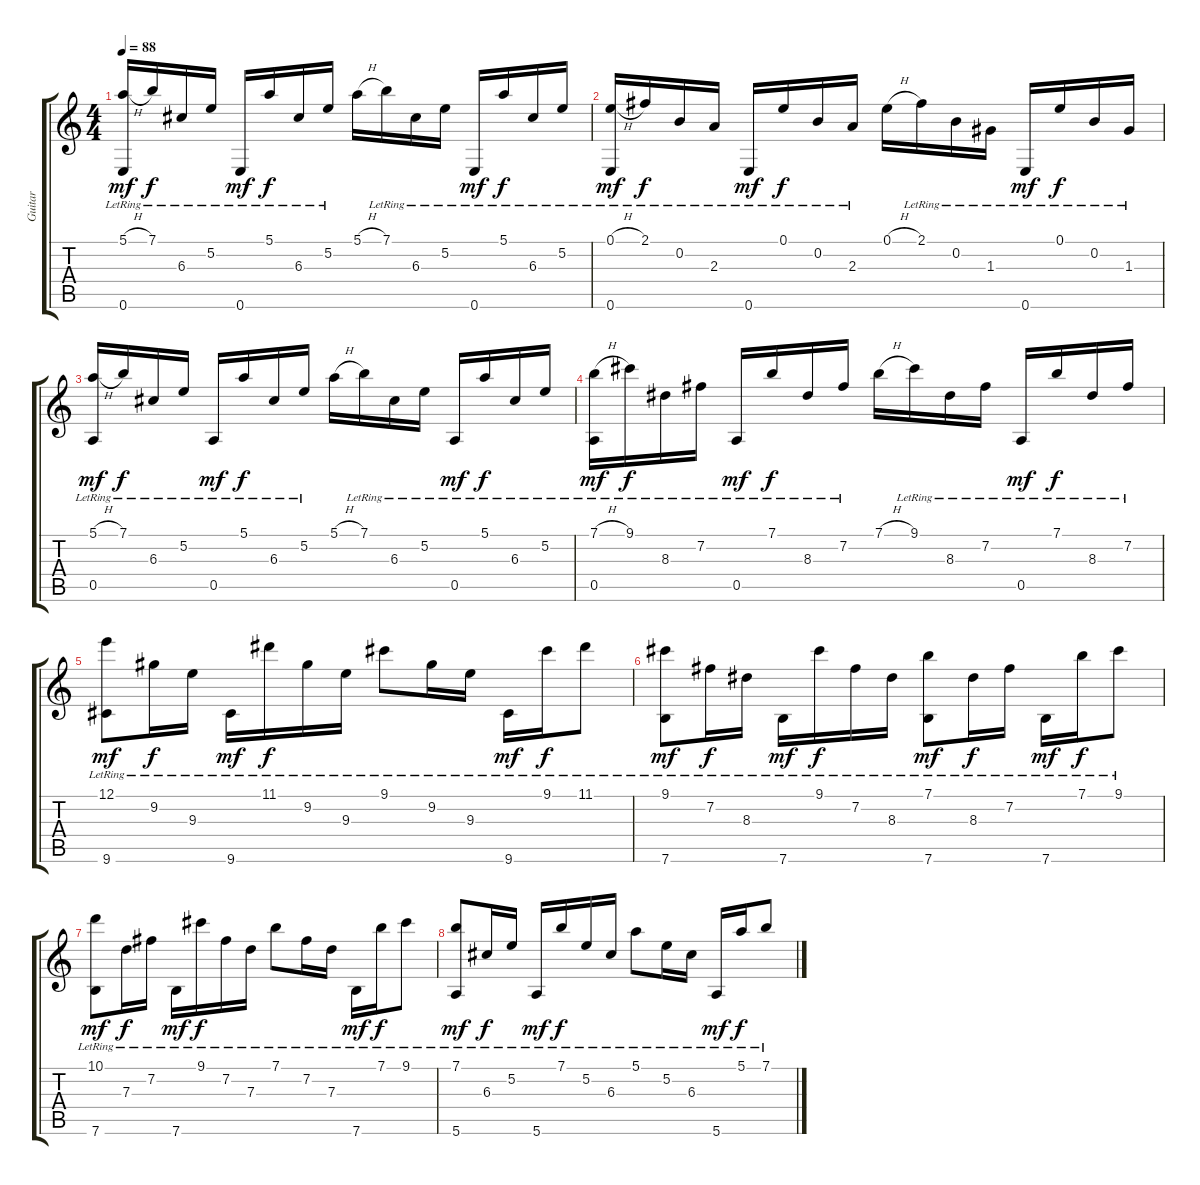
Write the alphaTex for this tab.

\track ("Guitar" "Guitar") {instrument acousticguitarsteel}
\staff {score tabs}
\tuning (E4 B3 G3 D3 A2 E2) {hide}
\ts (4 4)
\section ("" "")
\tempo 88
\clef g2
\ks c
(5.1{h} 0.6{lr}).16{dy mf} 7.1{lr}.16{dy f} 6.3{lr}.16 5.2{lr}.16 0.6{lr}.16{dy mf} 5.1{lr}.16{dy f} 6.3{lr}.16 5.2{lr}.16 5.1{h}.16 7.1{lr}.16 6.3{lr}.16 5.2{lr}.16 0.6{lr}.16{dy mf} 5.1{lr}.16{dy f} 6.3{lr}.16 5.2{lr}.16 |
(0.1{h} 0.6{lr}).16{dy mf} 2.1{lr}.16{dy f} 0.2{lr}.16 2.3{lr}.16 0.6{lr}.16{dy mf} 0.1{lr}.16{dy f} 0.2{lr}.16 2.3{lr}.16 0.1{h}.16 2.1{lr}.16 0.2{lr}.16 1.3{lr}.16 0.6{lr}.16{dy mf} 0.1{lr}.16{dy f} 0.2{lr}.16 1.3{lr}.16 |
(5.1{h} 0.5{lr}).16{dy mf} 7.1{lr}.16{dy f} 6.3{lr}.16 5.2{lr}.16 0.5{lr}.16{dy mf} 5.1{lr}.16{dy f} 6.3{lr}.16 5.2{lr}.16 5.1{h}.16 7.1{lr}.16 6.3{lr}.16 5.2{lr}.16 0.5{lr}.16{dy mf} 5.1{lr}.16{dy f} 6.3{lr}.16 5.2{lr}.16 |
(7.1{h} 0.5{lr}).16{dy mf} 9.1{lr}.16{dy f} 8.3{lr}.16 7.2{lr}.16 0.5{lr}.16{dy mf} 7.1{lr}.16{dy f} 8.3{lr}.16 7.2{lr}.16 7.1{h}.16 9.1{lr}.16 8.3{lr}.16 7.2{lr}.16 0.5{lr}.16{dy mf} 7.1{lr}.16{dy f} 8.3{lr}.16 7.2{lr}.16 |
\section ("" "")
(12.1{lr} 9.6{lr}).8{dy mf} 9.2{lr}.16{dy f} 9.3{lr}.16 9.6{lr}.16{dy mf} 11.1{lr}.16{dy f} 9.2{lr}.16 9.3{lr}.16 9.1{lr}.8 9.2{lr}.16 9.3{lr}.16 9.6{lr}.16{dy mf} 9.1{lr}.16{dy f} 11.1{lr}.8 |
(9.1{lr} 7.6{lr}).8{dy mf} 7.2{lr}.16{dy f} 8.3{lr}.16 7.6{lr}.16{dy mf} 9.1{lr}.16{dy f} 7.2{lr}.16 8.3{lr}.16 (7.1{lr} 7.6{lr}).8{dy mf} 8.3{lr}.16{dy f} 7.2{lr}.16 7.6{lr}.16{dy mf} 7.1{lr}.16{dy f} 9.1{lr}.8 |
(10.1{lr} 7.6{lr}).8{dy mf} 7.3{lr}.16{dy f} 7.2{lr}.16 7.6{lr}.16{dy mf} 9.1{lr}.16{dy f} 7.2{lr}.16 7.3{lr}.16 7.1{lr}.8 7.2{lr}.16 7.3{lr}.16 7.6{lr}.16{dy mf} 7.1{lr}.16{dy f} 9.1{lr}.8 |
(7.1{lr} 5.6{lr}).8{dy mf} 6.3{lr}.16{dy f} 5.2{lr}.16 5.6{lr}.16{dy mf} 7.1{lr}.16{dy f} 5.2{lr}.16 6.3{lr}.16 5.1{lr}.8 5.2{lr}.16 6.3{lr}.16 5.6{lr}.16{dy mf} 5.1{lr}.16{dy f} 7.1{lr}.8
